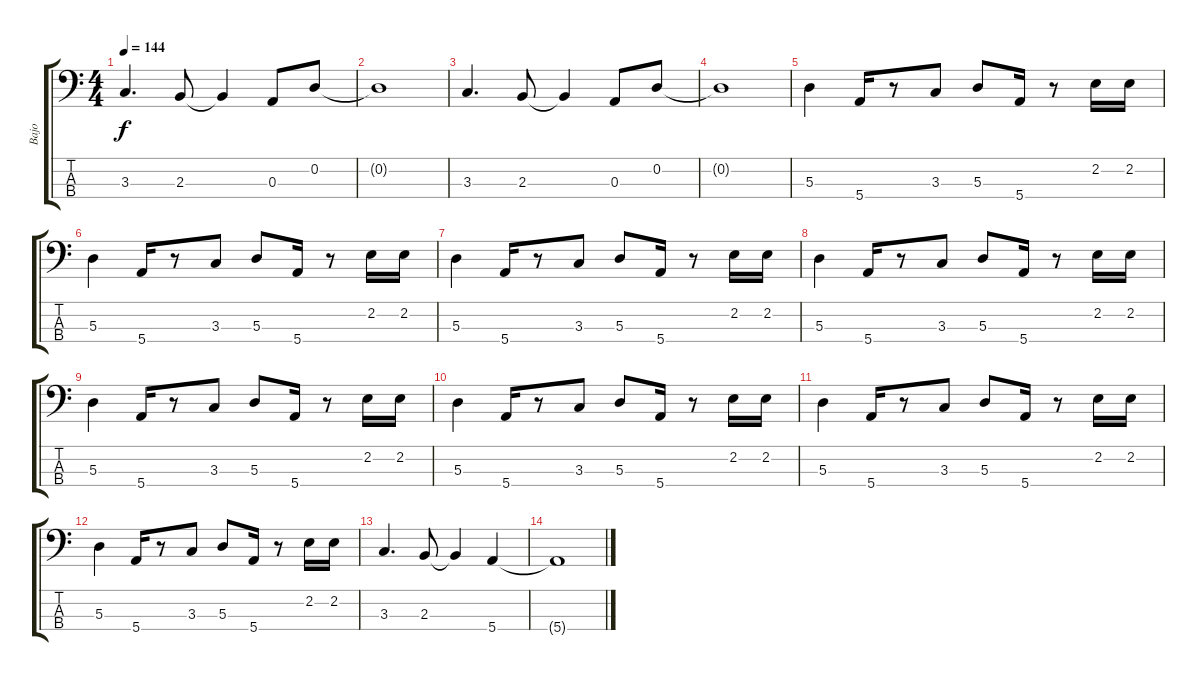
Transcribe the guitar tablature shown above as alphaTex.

\track ("Bajo" "Bajo") {instrument electricbassfinger}
\staff {score tabs}
\tuning (G2 D2 A1 E1) {hide}
\ts (4 4)
\tempo 144
\clef f4
\ks c
3.3.4{d dy f} 2.3.8 2.3{t}.4 0.3.8 0.2.8 |
0.2{t}.1 |
3.3.4{d} 2.3.8 2.3{t}.4 0.3.8 0.2.8 |
0.2{t}.1 |
5.3.4 5.4.16 r.8 3.3.8 5.3.8 5.4.16 r.8 2.2.16 2.2.16 |
5.3.4 5.4.16 r.8 3.3.8 5.3.8 5.4.16 r.8 2.2.16 2.2.16 |
5.3.4 5.4.16 r.8 3.3.8 5.3.8 5.4.16 r.8 2.2.16 2.2.16 |
5.3.4 5.4.16 r.8 3.3.8 5.3.8 5.4.16 r.8 2.2.16 2.2.16 |
5.3.4 5.4.16 r.8 3.3.8 5.3.8 5.4.16 r.8 2.2.16 2.2.16 |
5.3.4 5.4.16 r.8 3.3.8 5.3.8 5.4.16 r.8 2.2.16 2.2.16 |
5.3.4 5.4.16 r.8 3.3.8 5.3.8 5.4.16 r.8 2.2.16 2.2.16 |
5.3.4 5.4.16 r.8 3.3.8 5.3.8 5.4.16 r.8 2.2.16 2.2.16 |
3.3.4{d} 2.3.8 2.3{t}.4 5.4.4 |
5.4{t}.1
